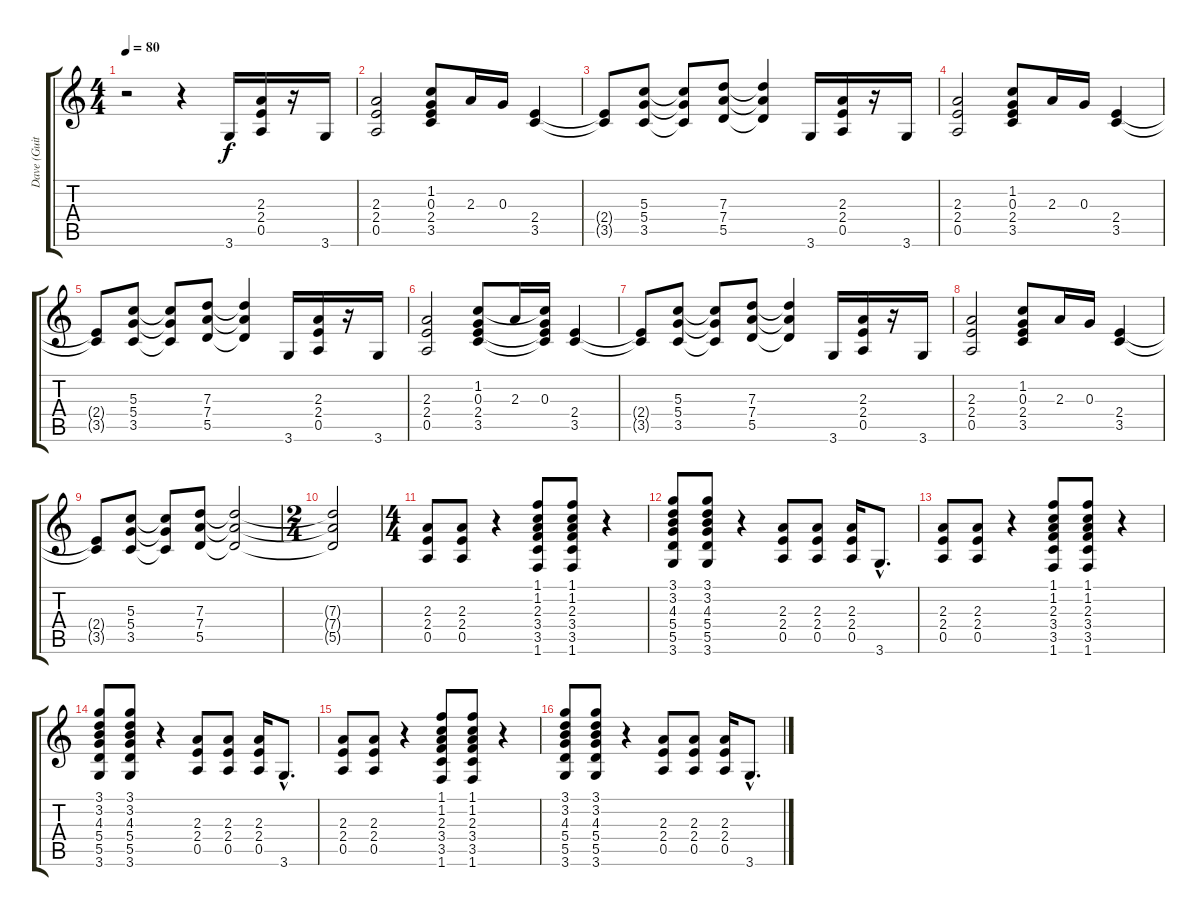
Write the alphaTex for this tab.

\track ("Dave (Guitar 1)" "Dave (Guit") {instrument distortionguitar}
\staff {score tabs}
\tuning (E4 B3 G3 D3 A2 E2) {hide}
\ts (4 4)
\tempo 80
\clef g2
\ks c
r.2{dy f instrument distortionguitar} r.4 3.6.16 (2.3 2.4 0.5).16 r.16 3.6.16 |
(2.3 2.4 0.5).2 (1.2 0.3 2.4 3.5).8 2.3.16 0.3.16 (2.4 3.5).4 |
(2.4{t} 3.5{t}).8 (5.3 5.4 3.5).8 (5.3{t} 5.4{t} 3.5{t}).8 (7.3 7.4 5.5).8 (7.3{t} 7.4{t} 5.5{t}).4 3.6.16 (2.3 2.4 0.5).16 r.16 3.6.16 |
(2.3 2.4 0.5).2 (1.2 0.3 2.4 3.5).8 2.3.16 0.3.16 (2.4 3.5).4 |
(2.4{t} 3.5{t}).8 (5.3 5.4 3.5).8 (5.3{t} 5.4{t} 3.5{t}).8 (7.3 7.4 5.5).8 (7.3{t} 7.4{t} 5.5{t}).4 3.6.16 (2.3 2.4 0.5).16 r.16 3.6.16 |
(2.3 2.4 0.5).2 (1.2 0.3 2.4 3.5).8 2.3.16 (1.2{t} 0.3 2.4{t} 3.5{t}).16 (2.4 3.5).4 |
(2.4{t} 3.5{t}).8 (5.3 5.4 3.5).8 (5.3{t} 5.4{t} 3.5{t}).8 (7.3 7.4 5.5).8 (7.3{t} 7.4{t} 5.5{t}).4 3.6.16 (2.3 2.4 0.5).16 r.16 3.6.16 |
(2.3 2.4 0.5).2 (1.2 0.3 2.4 3.5).8 2.3.16 0.3.16 (2.4 3.5).4 |
(2.4{t} 3.5{t}).8 (5.3 5.4 3.5).8 (5.3{t} 5.4{t} 3.5{t}).8 (7.3 7.4 5.5).8 (7.3{t} 7.4{t} 5.5{t}).2 |
\ts (2 4)
(7.3{t} 7.4{t} 5.5{t}).2 |
\ts (4 4)
(2.3 2.4 0.5).8 (2.3 2.4 0.5).8 r.4 (1.1 1.2 2.3 3.4 3.5 1.6).8 (1.1 1.2 2.3 3.4 3.5 1.6).8 r.4 |
(3.1 3.2 4.3 5.4 5.5 3.6).8 (3.1 3.2 4.3 5.4 5.5 3.6).8 r.4 (2.3 2.4 0.5).8 (2.3 2.4 0.5).8 (2.3 2.4 0.5).16 3.6{hac}.8{d} |
(2.3 2.4 0.5).8 (2.3 2.4 0.5).8 r.4 (1.1 1.2 2.3 3.4 3.5 1.6).8 (1.1 1.2 2.3 3.4 3.5 1.6).8 r.4 |
(3.1 3.2 4.3 5.4 5.5 3.6).8 (3.1 3.2 4.3 5.4 5.5 3.6).8 r.4 (2.3 2.4 0.5).8 (2.3 2.4 0.5).8 (2.3 2.4 0.5).16 3.6{hac}.8{d} |
(2.3 2.4 0.5).8 (2.3 2.4 0.5).8 r.4 (1.1 1.2 2.3 3.4 3.5 1.6).8 (1.1 1.2 2.3 3.4 3.5 1.6).8 r.4 |
(3.1 3.2 4.3 5.4 5.5 3.6).8 (3.1 3.2 4.3 5.4 5.5 3.6).8 r.4 (2.3 2.4 0.5).8 (2.3 2.4 0.5).8 (2.3 2.4 0.5).16 3.6{hac}.8{d}
